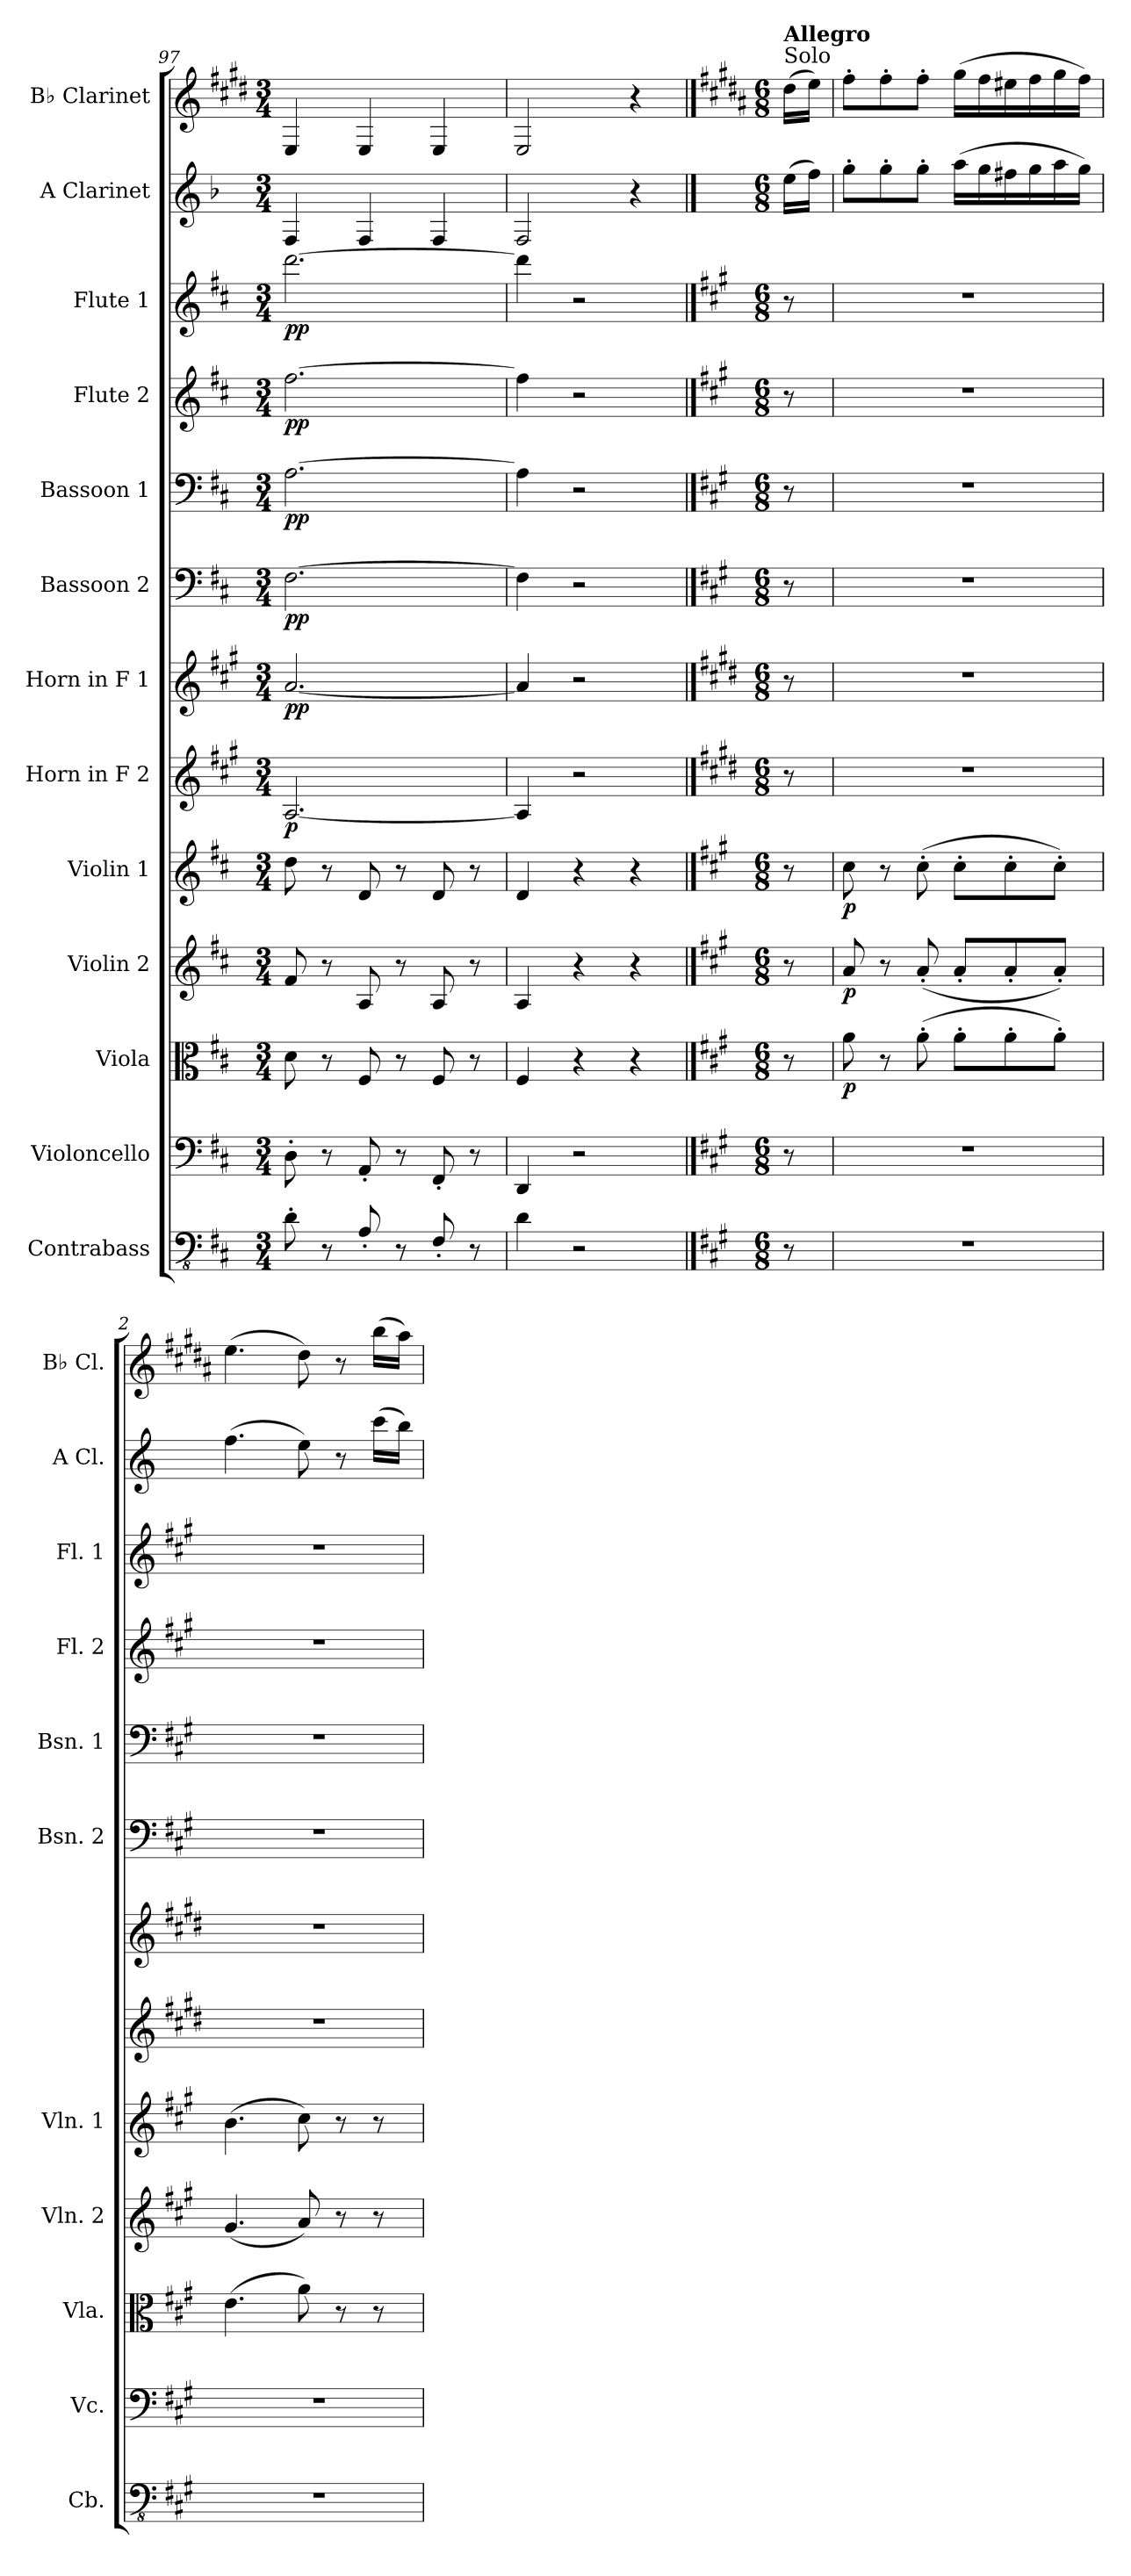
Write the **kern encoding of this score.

**kern	**kern	**kern	**dynam	**kern	**dynam	**kern	**dynam	**kern	**dynam	**kern	**dynam	**kern	**dynam	**kern	**dynam	**kern	**dynam	**kern	**dynam	**kern	**kern
*part13	*part12	*part11	*part11	*part10	*part10	*part9	*part9	*part8	*part8	*part7	*part7	*part6	*part6	*part5	*part5	*part4	*part4	*part3	*part3	*part2	*part1
*staff13	*staff12	*staff11	*staff11	*staff10	*staff10	*staff9	*staff9	*staff8	*staff8	*staff7	*staff7	*staff6	*staff6	*staff5	*staff5	*staff4	*staff4	*staff3	*staff3	*staff2	*staff1
*I"Contrabass	*I"Violoncello	*I"Viola	*	*I"Violin 2	*	*I"Violin 1	*	*I"Horn in F 2	*	*I"Horn in F 1	*	*I"Bassoon 2	*	*I"Bassoon 1	*	*I"Flute 2	*	*I"Flute 1	*	*I"A Clarinet	*I"B♭ Clarinet
*I'Cb.	*I'Vc.	*I'Vla.	*	*I'Vln. 2	*	*I'Vln. 1	*	*	*	*	*	*I'Bsn. 2	*	*I'Bsn. 1	*	*I'Fl. 2	*	*I'Fl. 1	*	*I'A Cl.	*I'B♭ Cl.
*clefFv4	*clefF4	*clefC3	*	*clefG2	*	*clefG2	*	*clefG2	*	*clefG2	*	*clefF4	*	*clefF4	*	*clefG2	*	*clefG2	*	*clefG2	*clefG2
*ITrd7c12	*	*	*	*	*	*	*	*ITrd4c7	*	*ITrd4c7	*	*	*	*	*	*	*	*	*	*ITrd2c3	*ITrd1c2
*k[f#c#]	*k[f#c#]	*k[f#c#]	*	*k[f#c#]	*	*k[f#c#]	*	*k[f#c#]	*	*k[f#c#]	*	*k[f#c#]	*	*k[f#c#]	*	*k[f#c#]	*	*k[f#c#]	*	*k[f#c#]	*k[f#c#]
*M3/4	*M3/4	*M3/4	*	*M3/4	*	*M3/4	*	*M3/4	*	*M3/4	*	*M3/4	*	*M3/4	*	*M3/4	*	*M3/4	*	*M3/4	*M3/4
=97	=97	=97	=97	=97	=97	=97	=97	=97	=97	=97	=97	=97	=97	=97	=97	=97	=97	=97	=97	=97	=97
!	!	!	!	!	!	!	!	!	!LO:DY:b	!	!LO:DY:b	!	!LO:DY:b	!	!LO:DY:b	!	!LO:DY:b	!	!LO:DY:b	!	!
8DD'\	8D'\	8d\	.	8f#/	.	8dd\	.	[2.D/	p	[2.d/	pp	[2.F#\	pp	[2.A\	pp	[2.ff#\	pp	[2.ddd\	pp	4D/	4D/
8r	8r	8r	.	8r	.	8r	.	.	.	.	.	.	.	.	.	.	.	.	.	.	.
8AAA'/	8AA'/	8F#/	.	8A/	.	8d/	.	.	.	.	.	.	.	.	.	.	.	.	.	4D/	4D/
8r	8r	8r	.	8r	.	8r	.	.	.	.	.	.	.	.	.	.	.	.	.	.	.
8FFF#'/	8FF#'/	8F#/	.	8A/	.	8d/	.	.	.	.	.	.	.	.	.	.	.	.	.	4D/	4D/
8r	8r	8r	.	8r	.	8r	.	.	.	.	.	.	.	.	.	.	.	.	.	.	.
=98	=98	=98	=98	=98	=98	=98	=98	=98	=98	=98	=98	=98	=98	=98	=98	=98	=98	=98	=98	=98	=98
4DD\	4DD/	4F#/	.	4A/	.	4d/	.	4D/]	.	4d/]	.	4F#\]	.	4A\]	.	4ff#\]	.	4ddd\]	.	2D/	2D/
2r	2r	4r	.	4r	.	4r	.	2r	.	2r	.	2r	.	2r	.	2r	.	2r	.	.	.
.	.	4r	.	4r	.	4r	.	.	.	.	.	.	.	.	.	.	.	.	.	4r	4r
!!LO:PB:g=z
==	==	==	==	==	==	==	==	==	==	==	==	==	==	==	==	==	==	==	==	==	==
*k[f#c#g#]	*k[f#c#g#]	*k[f#c#g#]	*	*k[f#c#g#]	*	*k[f#c#g#]	*	*k[f#c#g#]	*	*k[f#c#g#]	*	*k[f#c#g#]	*	*k[f#c#g#]	*	*k[f#c#g#]	*	*k[f#c#g#]	*	*k[f#c#g#]	*k[f#c#g#]
*M6/8	*M6/8	*M6/8	*	*M6/8	*	*M6/8	*	*M6/8	*	*M6/8	*	*M6/8	*	*M6/8	*	*M6/8	*	*M6/8	*	*M6/8	*M6/8
!	!	!	!	!	!	!	!	!	!	!	!	!	!	!	!	!	!	!	!	!	!LO:TX:t=Solo
!	!	!	!	!	!	!	!	!	!	!	!	!	!	!	!	!	!	!	!	!	!LO:TX:a:B:t=Allegro
8r	8r	8r	.	8r	.	8r	.	8r	.	8r	.	8r	.	8r	.	8r	.	8r	.	(>16cc#\LL	(>16cc#\LL
.	.	.	.	.	.	.	.	.	.	.	.	.	.	.	.	.	.	.	.	16dd\JJ)	16dd\JJ)
=1	=1	=1	=1	=1	=1	=1	=1	=1	=1	=1	=1	=1	=1	=1	=1	=1	=1	=1	=1	=1	=1
!	!	!	!LO:DY:b	!	!LO:DY:b	!	!LO:DY:b	!	!	!	!	!	!	!	!	!	!	!	!	!	!
2.r	2.r	8a\	p	8a/	p	8cc#\	p	2.r	.	2.r	.	2.r	.	2.r	.	2.r	.	2.r	.	8ee'\L	8ee'\L
.	.	8r	.	8r	.	8r	.	.	.	.	.	.	.	.	.	.	.	.	.	8ee'\	8ee'\
.	.	(>8a'\	.	(<8a'/	.	(>8cc#'\	.	.	.	.	.	.	.	.	.	.	.	.	.	8ee'\J	8ee'\J
.	.	8a'\L	.	8a'/L	.	8cc#'\L	.	.	.	.	.	.	.	.	.	.	.	.	.	(>16ff#\LL	(>16ff#\LL
.	.	.	.	.	.	.	.	.	.	.	.	.	.	.	.	.	.	.	.	16ee\	16ee\
.	.	8a'\	.	8a'/	.	8cc#'\	.	.	.	.	.	.	.	.	.	.	.	.	.	16dd#X\	16dd#X\
.	.	.	.	.	.	.	.	.	.	.	.	.	.	.	.	.	.	.	.	16ee\	16ee\
.	.	8a'\J)	.	8a'/J)	.	8cc#'\J)	.	.	.	.	.	.	.	.	.	.	.	.	.	16ff#\	16ff#\
.	.	.	.	.	.	.	.	.	.	.	.	.	.	.	.	.	.	.	.	16ee\JJ)	16ee\JJ)
=2	=2	=2	=2	=2	=2	=2	=2	=2	=2	=2	=2	=2	=2	=2	=2	=2	=2	=2	=2	=2	=2
2.r	2.r	(>4.e\	.	(<4.g#/	.	(>4.b\	.	2.r	.	2.r	.	2.r	.	2.r	.	2.r	.	2.r	.	(>4.dd\	(>4.dd\
.	.	8a\)	.	8a/)	.	8cc#\)	.	.	.	.	.	.	.	.	.	.	.	.	.	8cc#\)	8cc#\)
.	.	8r	.	8r	.	8r	.	.	.	.	.	.	.	.	.	.	.	.	.	8r	8r
.	.	8r	.	8r	.	8r	.	.	.	.	.	.	.	.	.	.	.	.	.	(>16aa\LL	(>16aa\LL
.	.	.	.	.	.	.	.	.	.	.	.	.	.	.	.	.	.	.	.	16gg#\JJ)	16gg#\JJ)
=	=	=	=	=	=	=	=	=	=	=	=	=	=	=	=	=	=	=	=	=	=
*-	*-	*-	*-	*-	*-	*-	*-	*-	*-	*-	*-	*-	*-	*-	*-	*-	*-	*-	*-	*-	*-
